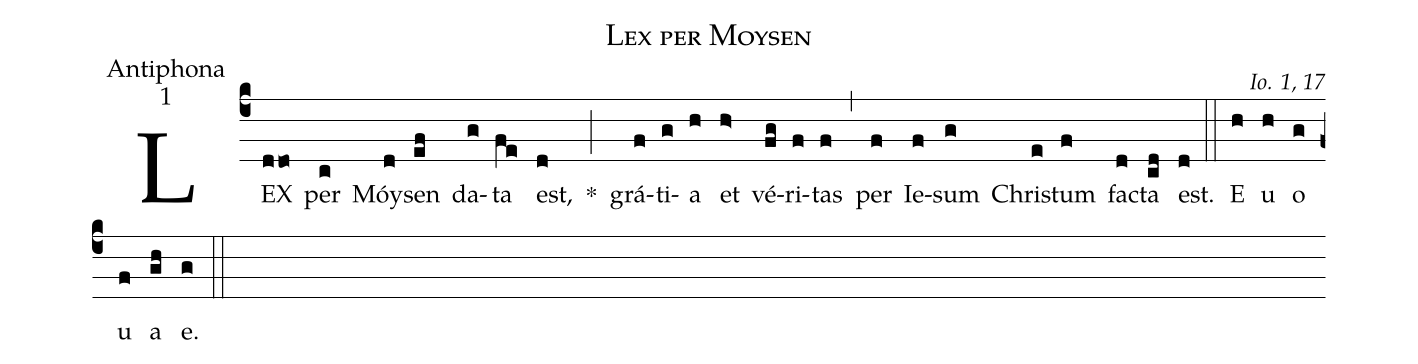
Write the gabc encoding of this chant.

name:Lex per Moysen;
office-part:Antiphona;
mode:1;
commentary:Io. 1, 17;
%%
(c4) LEX(d!/do) per(c) Móy(d)sen(ef) da(g)ta(fe) est,(d) *(;) grá(f)ti(g)a(h) et(h>) vé(fg)ri(f)tas(f) (,) per(f) Ie(f)sum(g) Chri(e)stum(f) fac(d)ta(cd) est.(d) (::) E(h) u(h) o(g) u(f) a(gh) e.(g) (::)
